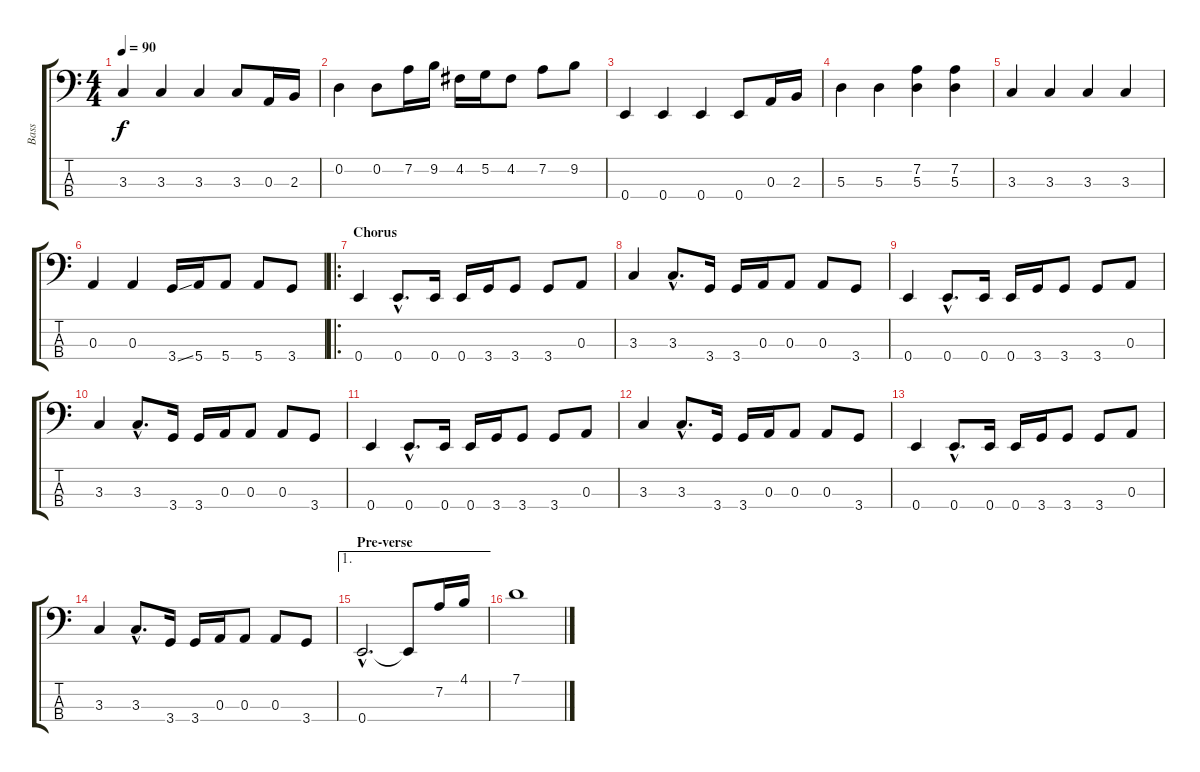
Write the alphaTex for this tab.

\track ("Bass" "Bass") {instrument electricbasspick}
\staff {score tabs}
\tuning (G2 D2 A1 E1) {hide}
\ts (4 4)
\tempo 90
\clef f4
\ks c
3.3.4{dy f} 3.3.4 3.3.4 3.3.8 0.3.16 2.3.16 |
0.2.4 0.2.8 7.2.16 9.2.16 4.2.16 5.2.16 4.2.8 7.2.8 9.2.8 |
0.4.4 0.4.4 0.4.4 0.4.8 0.3.16 2.3.16 |
5.3.4 5.3.4 (7.2 5.3).4 (7.2 5.3).4 |
3.3.4 3.3.4 3.3.4 3.3.4 |
0.3.4 0.3.4 3.4{ss}.16 5.4.16 5.4.8 5.4.8 3.4.8 |
\ro
\section ("" "Chorus")
0.4.4 0.4{hac}.8{d} 0.4.16 0.4.16 3.4.16 3.4.8 3.4.8 0.3.8 |
3.3.4 3.3{hac}.8{d} 3.4.16 3.4.16 0.3.16 0.3.8 0.3.8 3.4.8 |
0.4.4 0.4{hac}.8{d} 0.4.16 0.4.16 3.4.16 3.4.8 3.4.8 0.3.8 |
3.3.4 3.3{hac}.8{d} 3.4.16 3.4.16 0.3.16 0.3.8 0.3.8 3.4.8 |
0.4.4 0.4{hac}.8{d} 0.4.16 0.4.16 3.4.16 3.4.8 3.4.8 0.3.8 |
3.3.4 3.3{hac}.8{d} 3.4.16 3.4.16 0.3.16 0.3.8 0.3.8 3.4.8 |
0.4.4 0.4{hac}.8{d} 0.4.16 0.4.16 3.4.16 3.4.8 3.4.8 0.3.8 |
3.3.4 3.3{hac}.8{d} 3.4.16 3.4.16 0.3.16 0.3.8 0.3.8 3.4.8 |
\ae 1
\section ("" "Pre-verse")
0.4{hac}.2{d} 0.4{t}.8 7.2.16 4.1.16 |
7.1.1
